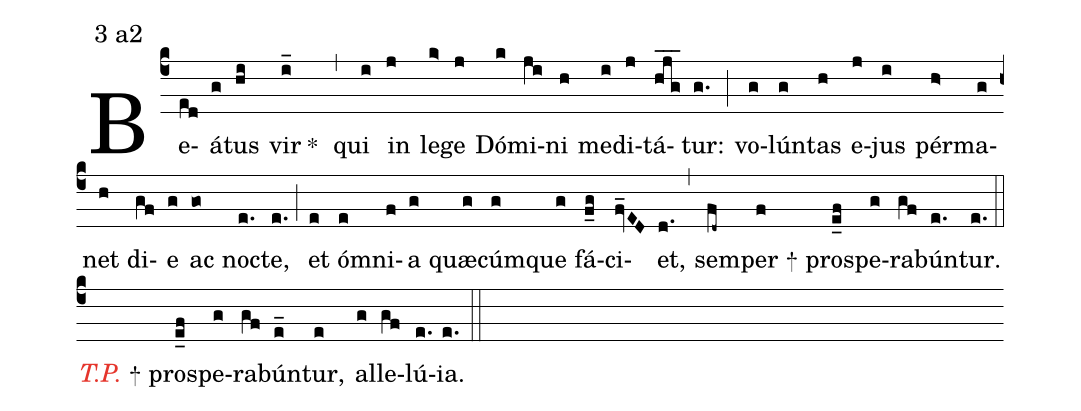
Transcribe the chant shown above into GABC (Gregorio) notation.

mode:3 a2;
%%
(c4) Be(ed)á(g)tus(hi) vir(i_) *()(,) qui(i) in(j) le(k>)ge(j) Dó(k)mi(ji)ni(h) me(i)di(j)tá(hjg___)tur:(g.) (;) vo(g)lún(g)tas(h) e(j)jus(i) pér(h>)ma(g)net(h) di(gf)e(g) ac(go) no(e.)cte,(e.) (;) et(e) ó(e)mni(f)a(g) quæ(g)cúm(g)que(g) fá(f_g)ci(fv_ED)et,(d.) (,) sem(fd~)per(f)  <sp>+</sp> pro(e_f)spe(g)ra(gf)bún(e.)tur.(e.) (::z-)   <c><i>T.P.</i></c> <sp>+</sp> pro(e_f)spe(g)ra(gf)bún(e_)tur,(e) al(g)le(gf)lú(e.){ia}.(e.) (::)
